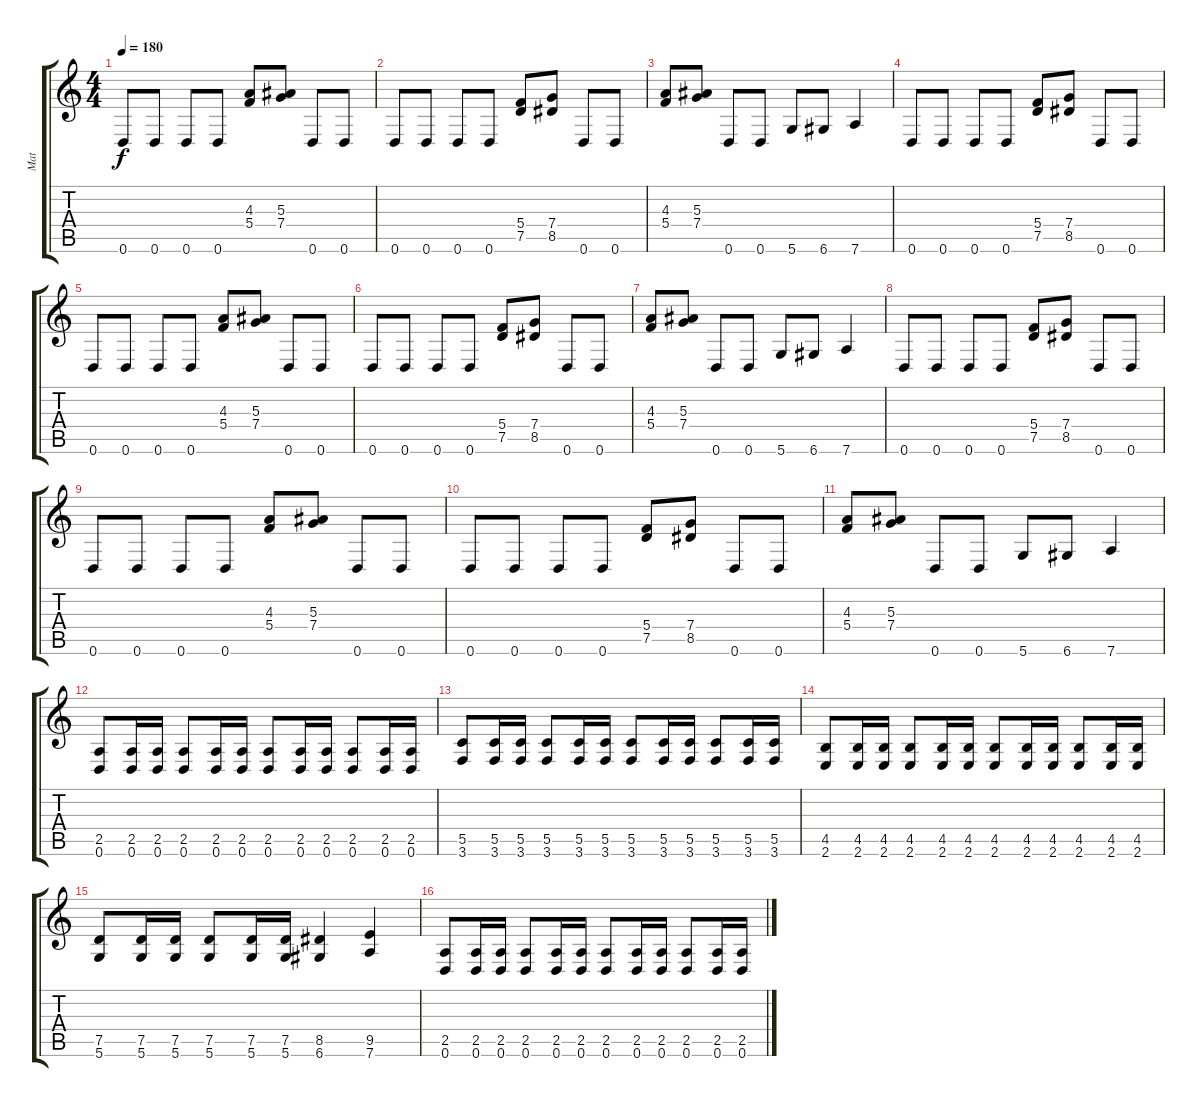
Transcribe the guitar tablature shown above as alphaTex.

\track ("Mat" "Mat") {instrument distortionguitar}
\staff {score tabs}
\tuning (D4 A3 F3 C3 G2 D2) {hide}
\ts (4 4)
\tempo 180
\clef g2
\ks c
0.6.8{dy f} 0.6.8 0.6.8 0.6.8 (4.3 5.4).8 (5.3 7.4).8 0.6.8 0.6.8 |
0.6.8 0.6.8 0.6.8 0.6.8 (5.4 7.5).8 (7.4 8.5).8 0.6.8 0.6.8 |
(4.3 5.4).8 (5.3 7.4).8 0.6.8 0.6.8 5.6.8 6.6.8 7.6.4 |
0.6.8 0.6.8 0.6.8 0.6.8 (5.4 7.5).8 (7.4 8.5).8 0.6.8 0.6.8 |
0.6.8 0.6.8 0.6.8 0.6.8 (4.3 5.4).8 (5.3 7.4).8 0.6.8 0.6.8 |
0.6.8 0.6.8 0.6.8 0.6.8 (5.4 7.5).8 (7.4 8.5).8 0.6.8 0.6.8 |
(4.3 5.4).8 (5.3 7.4).8 0.6.8 0.6.8 5.6.8 6.6.8 7.6.4 |
0.6.8 0.6.8 0.6.8 0.6.8 (5.4 7.5).8 (7.4 8.5).8 0.6.8 0.6.8 |
0.6.8 0.6.8 0.6.8 0.6.8 (4.3 5.4).8 (5.3 7.4).8 0.6.8 0.6.8 |
0.6.8 0.6.8 0.6.8 0.6.8 (5.4 7.5).8 (7.4 8.5).8 0.6.8 0.6.8 |
(4.3 5.4).8 (5.3 7.4).8 0.6.8 0.6.8 5.6.8 6.6.8 7.6.4 |
(2.5 0.6).8 (2.5 0.6).16 (2.5 0.6).16 (2.5 0.6).8 (2.5 0.6).16 (2.5 0.6).16 (2.5 0.6).8 (2.5 0.6).16 (2.5 0.6).16 (2.5 0.6).8 (2.5 0.6).16 (2.5 0.6).16 |
(5.5 3.6).8 (5.5 3.6).16 (5.5 3.6).16 (5.5 3.6).8 (5.5 3.6).16 (5.5 3.6).16 (5.5 3.6).8 (5.5 3.6).16 (5.5 3.6).16 (5.5 3.6).8 (5.5 3.6).16 (5.5 3.6).16 |
(4.5 2.6).8 (4.5 2.6).16 (4.5 2.6).16 (4.5 2.6).8 (4.5 2.6).16 (4.5 2.6).16 (4.5 2.6).8 (4.5 2.6).16 (4.5 2.6).16 (4.5 2.6).8 (4.5 2.6).16 (4.5 2.6).16 |
(7.5 5.6).8 (7.5 5.6).16 (7.5 5.6).16 (7.5 5.6).8 (7.5 5.6).16 (7.5 5.6).16 (8.5 6.6).4 (9.5 7.6).4 |
(2.5 0.6).8 (2.5 0.6).16 (2.5 0.6).16 (2.5 0.6).8 (2.5 0.6).16 (2.5 0.6).16 (2.5 0.6).8 (2.5 0.6).16 (2.5 0.6).16 (2.5 0.6).8 (2.5 0.6).16 (2.5 0.6).16
